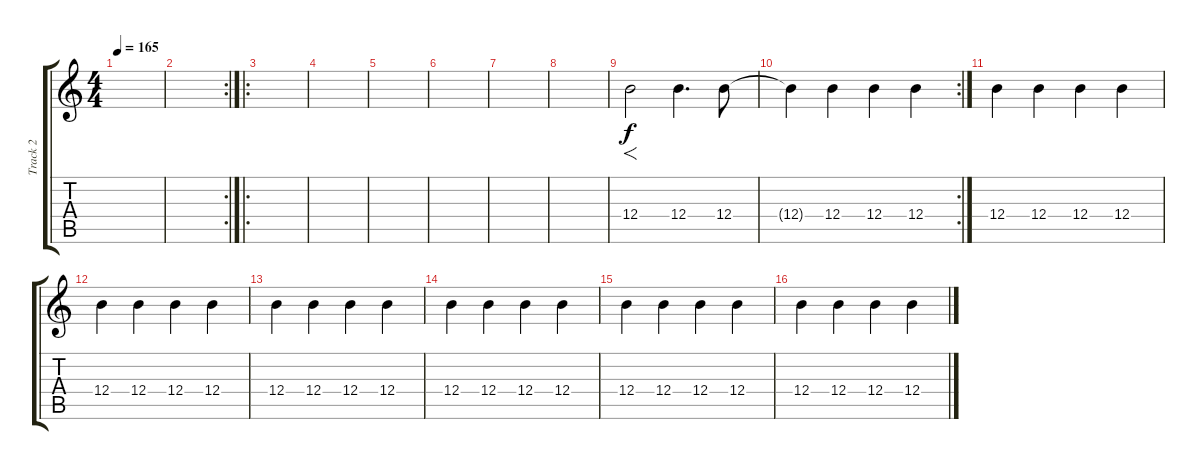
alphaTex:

\track ("Track 2" "Track 2") {instrument distortionguitar}
\staff {score tabs}
\tuning (Db4 Ab3 E3 B2 Gb2 B1) {hide}
\ts (4 4)
\tempo 165
\clef g2
\ks c
|
\rc 2
|
\ro
|
|
|
|
|
|
12.4.2{f volume 13} 12.4.4{d} 12.4.8 |
\rc 2
12.4{t}.4 12.4.4 12.4.4 12.4.4 |
12.4.4 12.4.4 12.4.4 12.4.4 |
12.4.4 12.4.4 12.4.4 12.4.4 |
12.4.4 12.4.4 12.4.4 12.4.4 |
12.4.4 12.4.4 12.4.4 12.4.4 |
12.4.4 12.4.4 12.4.4 12.4.4 |
12.4.4 12.4.4 12.4.4 12.4.4
